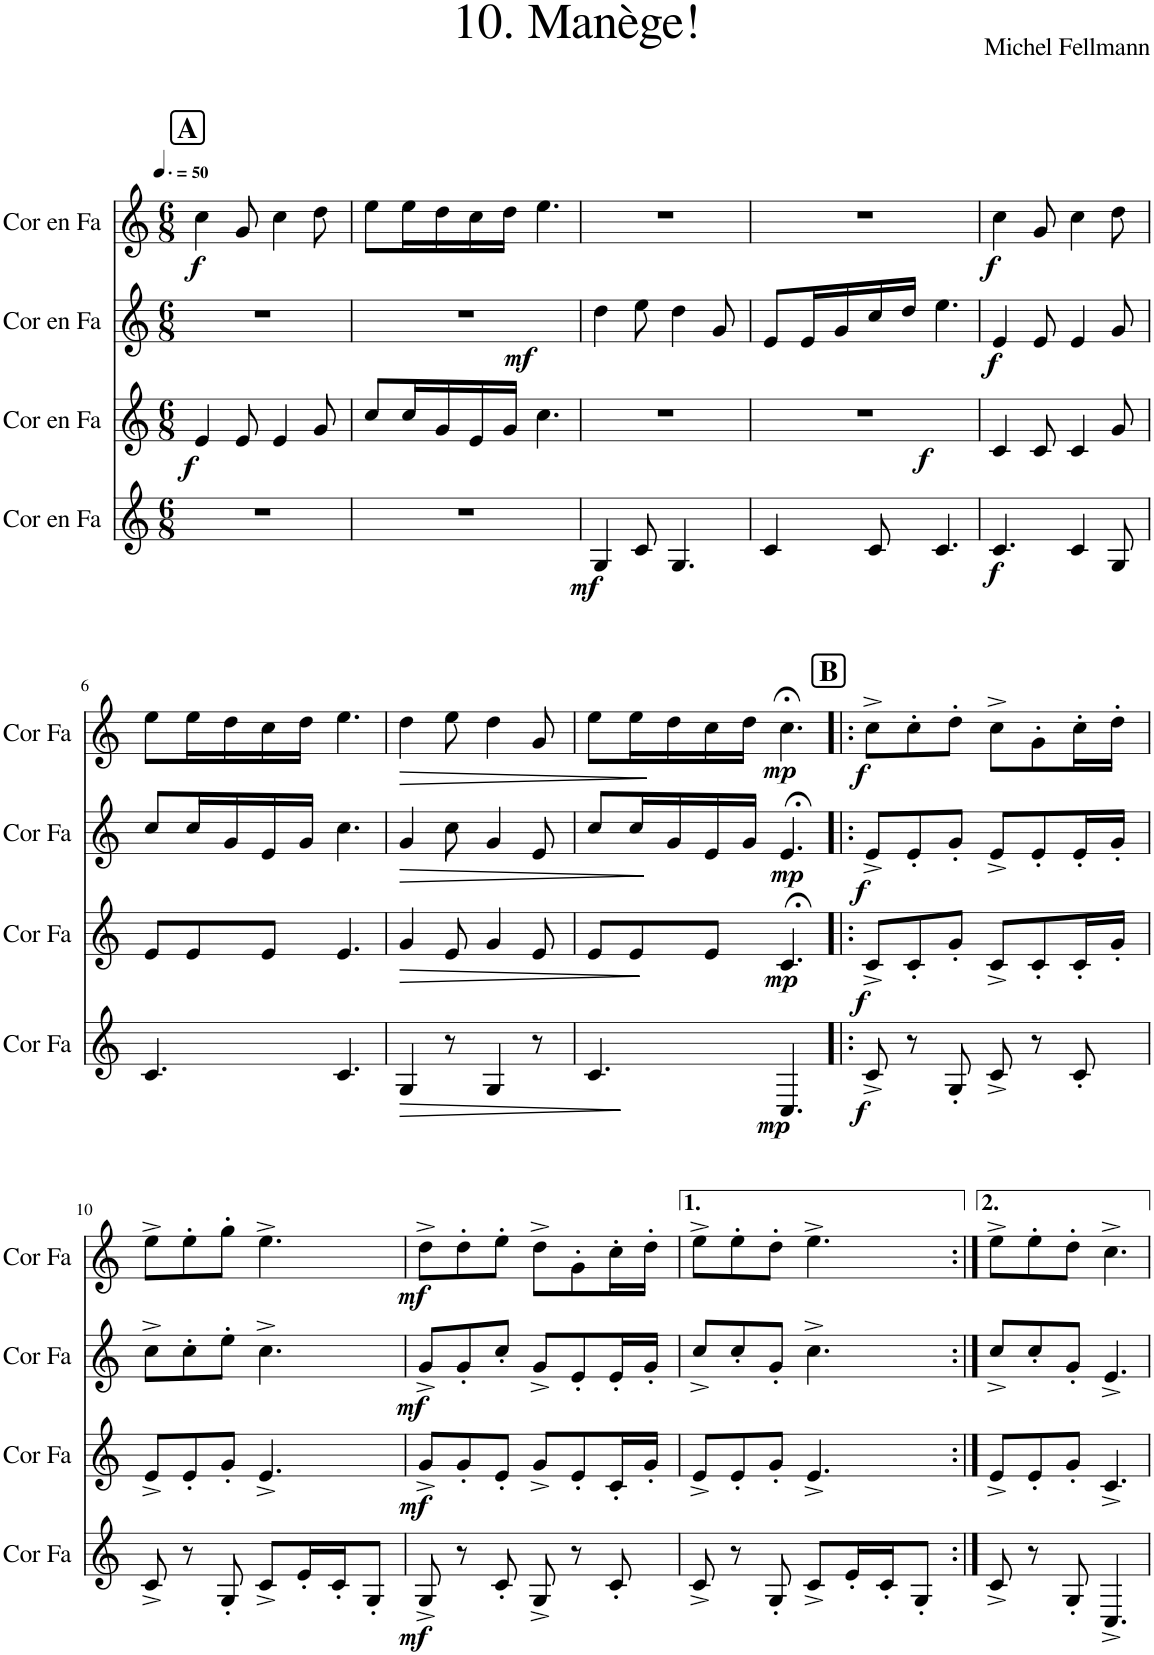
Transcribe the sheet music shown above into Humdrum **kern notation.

**kern	**dynam	**kern	**dynam	**kern	**dynam	**kern	**dynam
*part4	*part4	*part3	*part3	*part2	*part2	*part1	*part1
*staff4	*staff4	*staff3	*staff3	*staff2	*staff2	*staff1	*staff1
*I"Cor en Fa	*	*I"Cor en Fa	*	*I"Cor en Fa	*	*I"Cor en Fa	*
*I'Cor Fa	*	*I'Cor Fa	*	*I'Cor Fa	*	*I'Cor Fa	*
*clefG2	*	*clefG2	*	*clefG2	*	*clefG2	*
*Trd4c7	*	*Trd4c7	*	*Trd4c7	*	*Trd4c7	*
*k[]	*	*k[]	*	*k[]	*	*k[]	*
*M6/8	*	*M6/8	*	*M6/8	*	*M6/8	*
*MM75	*	*MM75	*	*MM75	*	*MM75	*
!!LO:REH:place=s1:a:B:cj:fs=14:t=A
=1	=1	=1	=1	=1	=1	=1	=1
!	!	!	!LO:DY:b	!	!	!	!LO:DY:b
2.r	.	4e/	f	2.r	.	4cc\	f
.	.	8e/	.	.	.	8g/	.
.	.	4e/	.	.	.	4cc\	.
.	.	8g/	.	.	.	8dd\	.
=2	=2	=2	=2	=2	=2	=2	=2
!	!	!	!	!	!LO:DY:b	!	!
2.r	.	8cc/L	.	2.r	mf	8ee\L	.
.	.	16cc/L	.	.	.	16ee\L	.
.	.	16g/	.	.	.	16dd\	.
.	.	16e/	.	.	.	16cc\	.
.	.	16g/JJ	.	.	.	16dd\JJ	.
.	.	4.cc\	.	.	.	4.ee\	.
=3	=3	=3	=3	=3	=3	=3	=3
!	!LO:DY:b	!	!	!	!	!	!
4G/	mf	2.r	.	4dd\	.	2.r	.
8c/	.	.	.	8ee\	.	.	.
4.G/	.	.	.	4dd\	.	.	.
.	.	.	.	8g/	.	.	.
=4	=4	=4	=4	=4	=4	=4	=4
!	!	!	!LO:DY:b	!	!	!	!
4c/	.	2.r	f	8e/L	.	2.r	.
.	.	.	.	16e/L	.	.	.
.	.	.	.	16g/	.	.	.
8c/	.	.	.	16cc/	.	.	.
.	.	.	.	16dd/JJ	.	.	.
4.c/	.	.	.	4.ee\	.	.	.
=5	=5	=5	=5	=5	=5	=5	=5
!	!LO:DY:b	!	!	!	!LO:DY:b	!	!LO:DY:b
4.c/	f	4c/	.	4e/	f	4cc\	f
.	.	8c/	.	8e/	.	8g/	.
4c/	.	4c/	.	4e/	.	4cc\	.
8G/	.	8g/	.	8g/	.	8dd\	.
!!LO:LB:g=z
=6	=6	=6	=6	=6	=6	=6	=6
4.c/	.	8e/L	.	8cc/L	.	8ee\L	.
.	.	8e/	.	16cc/L	.	16ee\L	.
.	.	.	.	16g/	.	16dd\	.
.	.	8e/J	.	16e/	.	16cc\	.
.	.	.	.	16g/JJ	.	16dd\JJ	.
4.c/	.	4.e/	.	4.cc\	.	4.ee\	.
=7	=7	=7	=7	=7	=7	=7	=7
!	!LO:HP:b	!	!LO:HP:b	!	!LO:HP:b	!	!LO:HP:b
4G/	>	4g/	>	4g/	>	4dd\	>
8r	.	8e/	.	8cc\	.	8ee\	.
4G/	.	4g/	.	4g/	.	4dd\	.
8r	.	8e/	.	8e/	.	8g/	.
.	]	.	]	.	]	.	]
=8	=8	=8	=8	=8	=8	=8	=8
4.c/	.	8e/L	.	8cc/L	.	8ee\L	.
.	.	8e/	.	16cc/L	.	16ee\L	.
.	.	.	.	16g/	.	16dd\	.
.	.	8e/J	.	16e/	.	16cc\	.
.	.	.	.	16g/JJ	.	16dd\JJ	.
!	!LO:DY:b	!	!LO:DY:b	!	!LO:DY:b	!	!LO:DY:b
4.C/	mp	4.c;</	mp	4.e;</	mp	4.cc;<\	mp
!!LO:REH:place=s1:a:B:cj:fs=14:t=B
=9!|:	=9!|:	=9!|:	=9!|:	=9!|:	=9!|:	=9!|:	=9!|:
!	!LO:DY:b	!	!LO:DY:b	!	!LO:DY:b	!	!LO:DY:b
8c^/	f	8c^/L	f	8e^/L	f	8cc^\L	f
8r	.	8c'/	.	8e'/	.	8cc'\	.
8G'/	.	8g'/J	.	8g'/J	.	8dd'\J	.
8c^/	.	8c^/L	.	8e^/L	.	8cc^\L	.
8r	.	8c'/	.	8e'/	.	8g'\	.
8c'/	.	16c'/L	.	16e'/L	.	16cc'\L	.
.	.	16g'/JJ	.	16g'/JJ	.	16dd'\JJ	.
!!LO:LB:g=z
=10	=10	=10	=10	=10	=10	=10	=10
8c^/	.	8e^/L	.	8cc^\L	.	8ee^\L	.
8r	.	8e'/	.	8cc'\	.	8ee'\	.
8G'/	.	8g'/J	.	8ee'\J	.	8gg'\J	.
8c^/L	.	4.e^/	.	4.cc^\	.	4.ee^\	.
16e'/L	.	.	.	.	.	.	.
16c'/J	.	.	.	.	.	.	.
8G'/J	.	.	.	.	.	.	.
=11	=11	=11	=11	=11	=11	=11	=11
!	!LO:DY:b	!	!LO:DY:b	!	!LO:DY:b	!	!LO:DY:b
8G^/	mf	8g^/L	mf	8g^/L	mf	8dd^\L	mf
8r	.	8g'/	.	8g'/	.	8dd'\	.
8c'/	.	8e'/J	.	8cc'/J	.	8ee'\J	.
8G^/	.	8g^/L	.	8g^/L	.	8dd^\L	.
8r	.	8e'/	.	8e'/	.	8g'\	.
8c'/	.	16c'/L	.	16e'/L	.	16cc'\L	.
.	.	16g'/JJ	.	16g'/JJ	.	16dd'\JJ	.
=12	=12	=12	=12	=12	=12	=12	=12
8c^/	.	8e^/L	.	8cc^/L	.	8ee^\L	.
8r	.	8e'/	.	8cc'/	.	8ee'\	.
8G'/	.	8g'/J	.	8g'/J	.	8dd'\J	.
8c^/L	.	4.e^/	.	4.cc^\	.	4.ee^\	.
16e'/L	.	.	.	.	.	.	.
16c'/J	.	.	.	.	.	.	.
8G'/J	.	.	.	.	.	.	.
=13:|!	=13:|!	=13:|!	=13:|!	=13:|!	=13:|!	=13:|!	=13:|!
8c^/	.	8e^/L	.	8cc^/L	.	8ee^\L	.
8r	.	8e'/	.	8cc'/	.	8ee'\	.
8G'/	.	8g'/J	.	8g'/J	.	8dd'\J	.
4.C^/	.	4.c^/	.	4.e^/	.	4.cc^\	.
=	=	=	=	=	=	=	=
*-	*-	*-	*-	*-	*-	*-	*-
